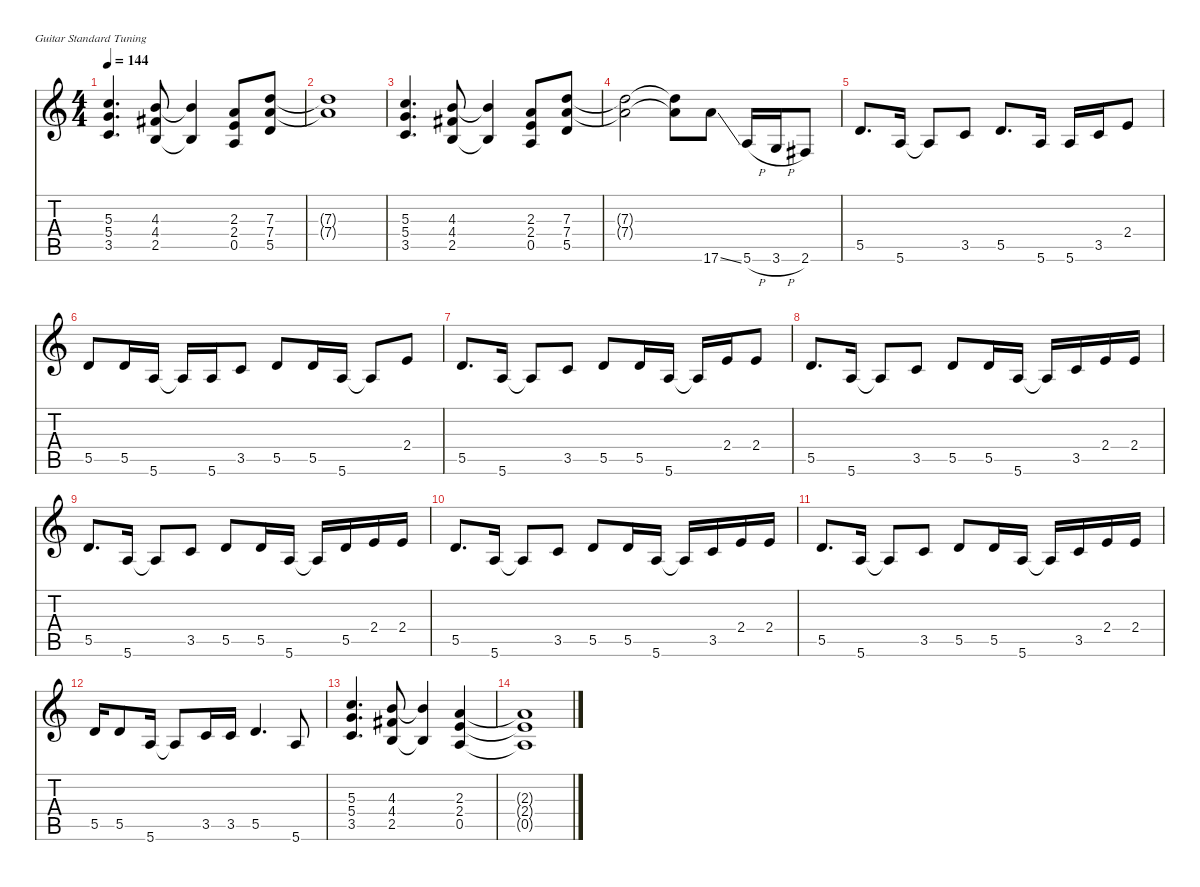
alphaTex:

\defaultSystemsLayout 4
\hideDynamics
\bracketExtendMode nobrackets
\singleTrackTrackNamePolicy hidden
\multiTrackTrackNamePolicy hidden
\firstSystemTrackNameMode fullname
\firstSystemTrackNameOrientation horizontal
\otherSystemsTrackNameOrientation horizontal
\track ("Santana - Solo" "dist.guit.") {mute instrument distortionguitar}
\staff {score tabs}
\tuning (E4 B3 G3 D3 A2 E2)
\ts (4 4)
\tempo 144
\clef g2
\ks c
(5.3 5.4 3.5).4{d dy f beam Up} (4.3 4.4{acc #} 2.5).8{beam Up} (4.3{t} 2.5{t}).4{beam Up} (2.3 2.4 0.5).8{beam Up} (7.3 7.4 5.5).8{beam Up} |
(7.3{t} 7.4{t}).1{beam Down} |
(5.3 5.4 3.5).4{d beam Up} (4.3 4.4{acc #} 2.5).8{beam Up} (4.3{t} 2.5{t}).4{beam Up} (2.3 2.4 0.5).8{beam Up} (7.3 7.4 5.5).8{beam Up} |
(7.3{t} 7.4{t}).2{beam Down} (7.3{t} 7.4{t}).8{beam Down} 17.6{ss}.8{beam Down} 5.6{h}.16{beam Up} 3.6{h}.16{beam Up} 2.6{acc #}.8{beam Up} |
5.5.8{d beam Up} 5.6.16{beam Up} 5.6{t}.8{beam Up} 3.5.8{beam Up} 5.5.8{d beam Up} 5.6.16{beam Up} 5.6.16{beam Up} 3.5.16{beam Up} 2.4.8{beam Up} |
5.5.8{beam Up} 5.5.16{beam Up} 5.6.16{beam Up} 5.6{t}.16{beam Up} 5.6.16{beam Up} 3.5.8{beam Up} 5.5.8{beam Up} 5.5.16{beam Up} 5.6.16{beam Up} 5.6{t}.8{beam Up} 2.4.8{beam Up} |
5.5.8{d beam Up} 5.6.16{beam Up} 5.6{t}.8{beam Up} 3.5.8{beam Up} 5.5.8{beam Up} 5.5.16{beam Up} 5.6.16{beam Up} 5.6{t}.16{beam Up} 2.4.16{beam Up} 2.4.8{beam Up} |
5.5.8{d beam Up} 5.6.16{beam Up} 5.6{t}.8{beam Up} 3.5.8{beam Up} 5.5.8{beam Up} 5.5.16{beam Up} 5.6.16{beam Up} 5.6{t}.16{beam Up} 3.5.16{beam Up} 2.4.16{beam Up} 2.4.16{beam Up} |
5.5.8{d beam Up} 5.6.16{beam Up} 5.6{t}.8{beam Up} 3.5.8{beam Up} 5.5.8{beam Up} 5.5.16{beam Up} 5.6.16{beam Up} 5.6{t}.16{beam Up} 5.5.16{beam Up} 2.4.16{beam Up} 2.4.16{beam Up} |
5.5.8{d beam Up} 5.6.16{beam Up} 5.6{t}.8{beam Up} 3.5.8{beam Up} 5.5.8{beam Up} 5.5.16{beam Up} 5.6.16{beam Up} 5.6{t}.16{beam Up} 3.5.16{beam Up} 2.4.16{beam Up} 2.4.16{beam Up} |
5.5.8{d beam Up} 5.6.16{beam Up} 5.6{t}.8{beam Up} 3.5.8{beam Up} 5.5.8{beam Up} 5.5.16{beam Up} 5.6.16{beam Up} 5.6{t}.16{beam Up} 3.5.16{beam Up} 2.4.16{beam Up} 2.4.16{beam Up} |
5.5.16{beam Up} 5.5.8{beam Up} 5.6.16{beam Up} 5.6{t}.8{beam Up} 3.5.16{beam Up} 3.5.16{beam Up} 5.5.4{d beam Up} 5.6.8{beam Up} |
(5.3 5.4 3.5).4{d beam Up} (4.3 4.4{acc #} 2.5).8{beam Up} (4.3{t} 2.5{t}).4{beam Up} (2.3 2.4 0.5).4{beam Up} |
(2.3{t} 2.4{t} 0.5{t}).1{beam Up}
